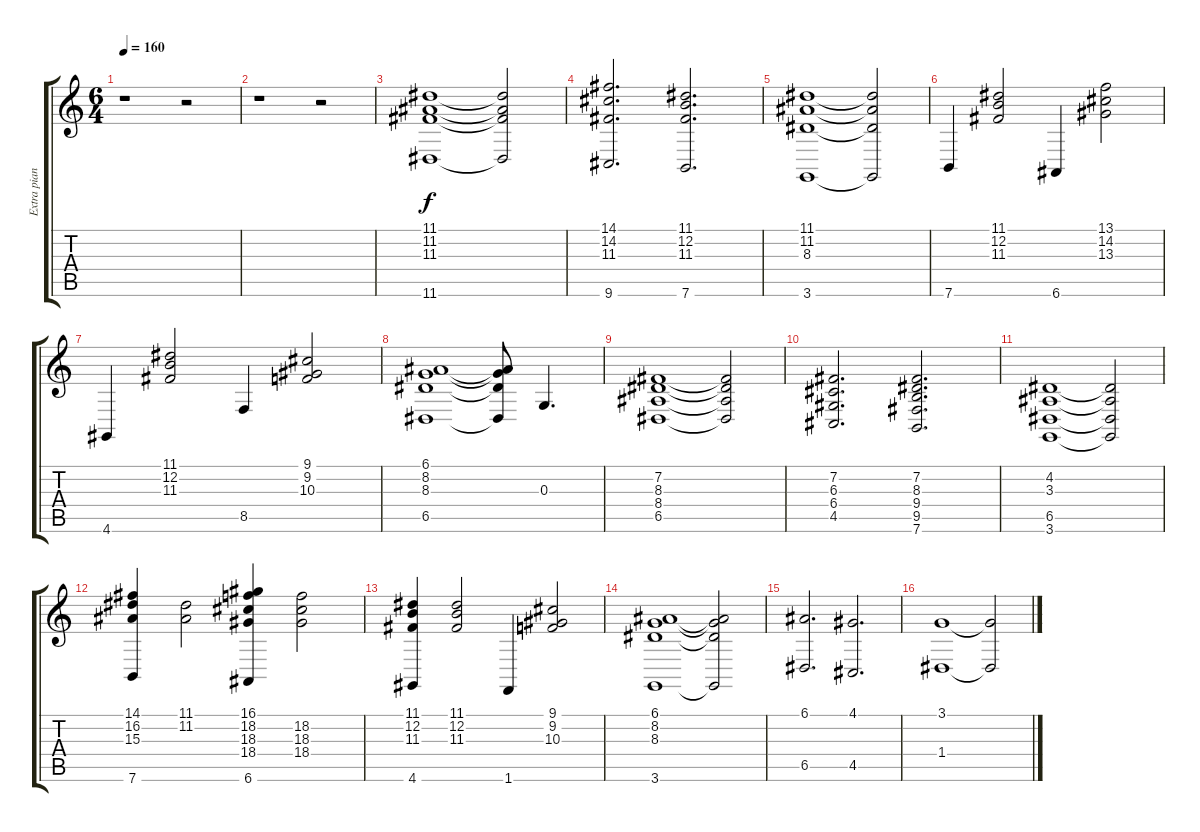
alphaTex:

\track ("Extra piano" "Extra pian") {instrument rockorgan}
\staff {score tabs}
\tuning (E4 B3 G3 D3 A2 E2) {hide}
\ts (6 4)
\tempo 160
\clef g2
\ks c
r.1{dy f} r.2 |
r.1 r.2 |
(11.1 11.2 11.3 11.6).1 (11.1{t} 11.2{t} 11.3{t} 11.6{t}).2 |
(14.1 14.2 11.3 9.6).2{d} (11.1 12.2 11.3 7.6).2{d} |
(11.1 11.2 8.3 3.6).1 (11.1{t} 11.2{t} 8.3{t} 3.6{t}).2 |
7.6.4 (11.1 12.2 11.3).2 6.6.4 (13.1 14.2 13.3).2 |
4.6.4 (11.1 12.2 11.3).2 8.5.4 (9.1 9.2 10.3).2 |
(6.1 8.2 8.3 6.5).1 (6.1{t} 8.2{t} 8.3{t} 6.5{t}).8 0.3.4{d} |
(7.2 8.3 8.4 6.5).1 (7.2{t} 8.3{t} 8.4{t} 6.5{t}).2 |
(7.2 6.3 6.4 4.5).2{d} (7.2 8.3 9.4 9.5 7.6).2{d} |
(4.2 3.3 6.5 3.6).1 (4.2{t} 3.3{t} 6.5{t} 3.6{t}).2 |
(14.1 16.2 15.3 7.6).4 (11.1 11.2).2 (16.1 18.2 18.3 18.4 6.6).4 (18.2 18.3 18.4).2 |
(11.1 12.2 11.3 4.6).4 (11.1 12.2 11.3).2 1.6.4 (9.1 9.2 10.3).2 |
(6.1 8.2 8.3 3.6).1 (6.1{t} 8.2{t} 8.3{t} 3.6{t}).2 |
(6.1 6.5).2{d} (4.1 4.5).2{d} |
(3.1 1.4).1 (3.1{t} 1.4{t}).2
